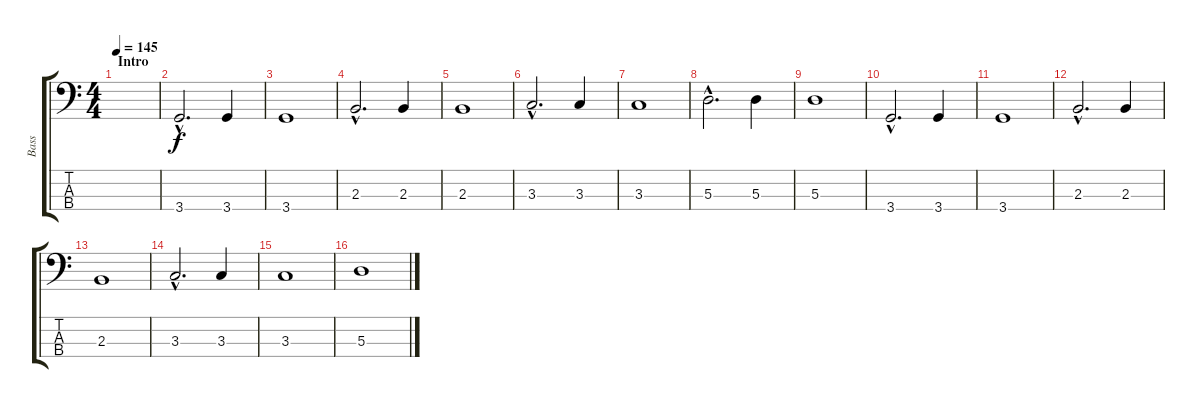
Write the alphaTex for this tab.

\track ("Bass" "Bass") {instrument electricbassfinger}
\staff {score tabs}
\tuning (G2 D2 A1 E1) {hide}
\ts (4 4)
\section ("" "Intro")
\tempo 145
\clef f4
\ks c
|
3.4{hac}.2{d} 3.4.4 |
3.4.1 |
2.3{hac}.2{d} 2.3.4 |
2.3.1 |
3.3{hac}.2{d} 3.3.4 |
3.3.1 |
5.3{hac}.2{d} 5.3.4 |
5.3.1 |
3.4{hac}.2{d} 3.4.4 |
3.4.1 |
2.3{hac}.2{d} 2.3.4 |
2.3.1 |
3.3{hac}.2{d} 3.3.4 |
3.3.1 |
5.3.1
